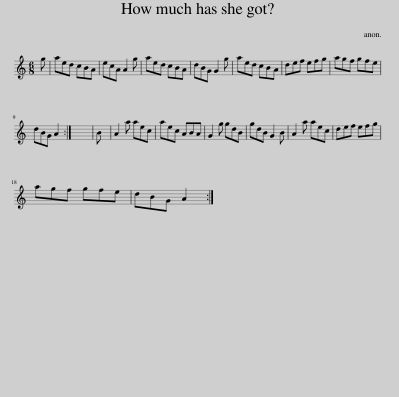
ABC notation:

X:1
L:1/8
M:6/8
I:linebreak $
K:C
V:1 treble
V:1
 g | aed cBA | ecA A2 g | aed cBA | dBG G2 g | %5
 aed cBA | def efg | agf gfe |$ dBG A2 :| x6 | %10
 B | A2 a aec | aec ABA | G2 g gdB | gdB G2 B | %15
 A2 a aec | def efg |$ agf gfe | dBG A2 :| %19
